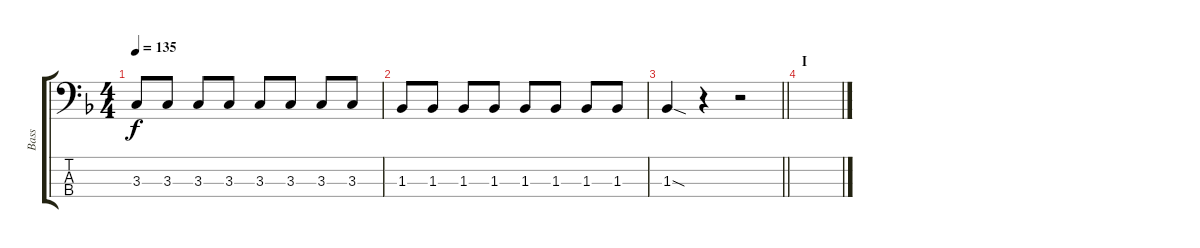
\track ("Bass" "Bass") {instrument electricbassfinger}
\staff {score tabs}
\tuning (G2 D2 A1 E1) {hide}
\ts (4 4)
\tempo 135
\clef f4
\ks f
3.3.8{dy f} 3.3.8 3.3.8 3.3.8 3.3.8 3.3.8 3.3.8 3.3.8 |
1.3.8 1.3.8 1.3.8 1.3.8 1.3.8 1.3.8 1.3.8 1.3.8 |
\barLineRight lightlight
1.3{sod}.4 r.4 r.2 |
\section ("" "I")
